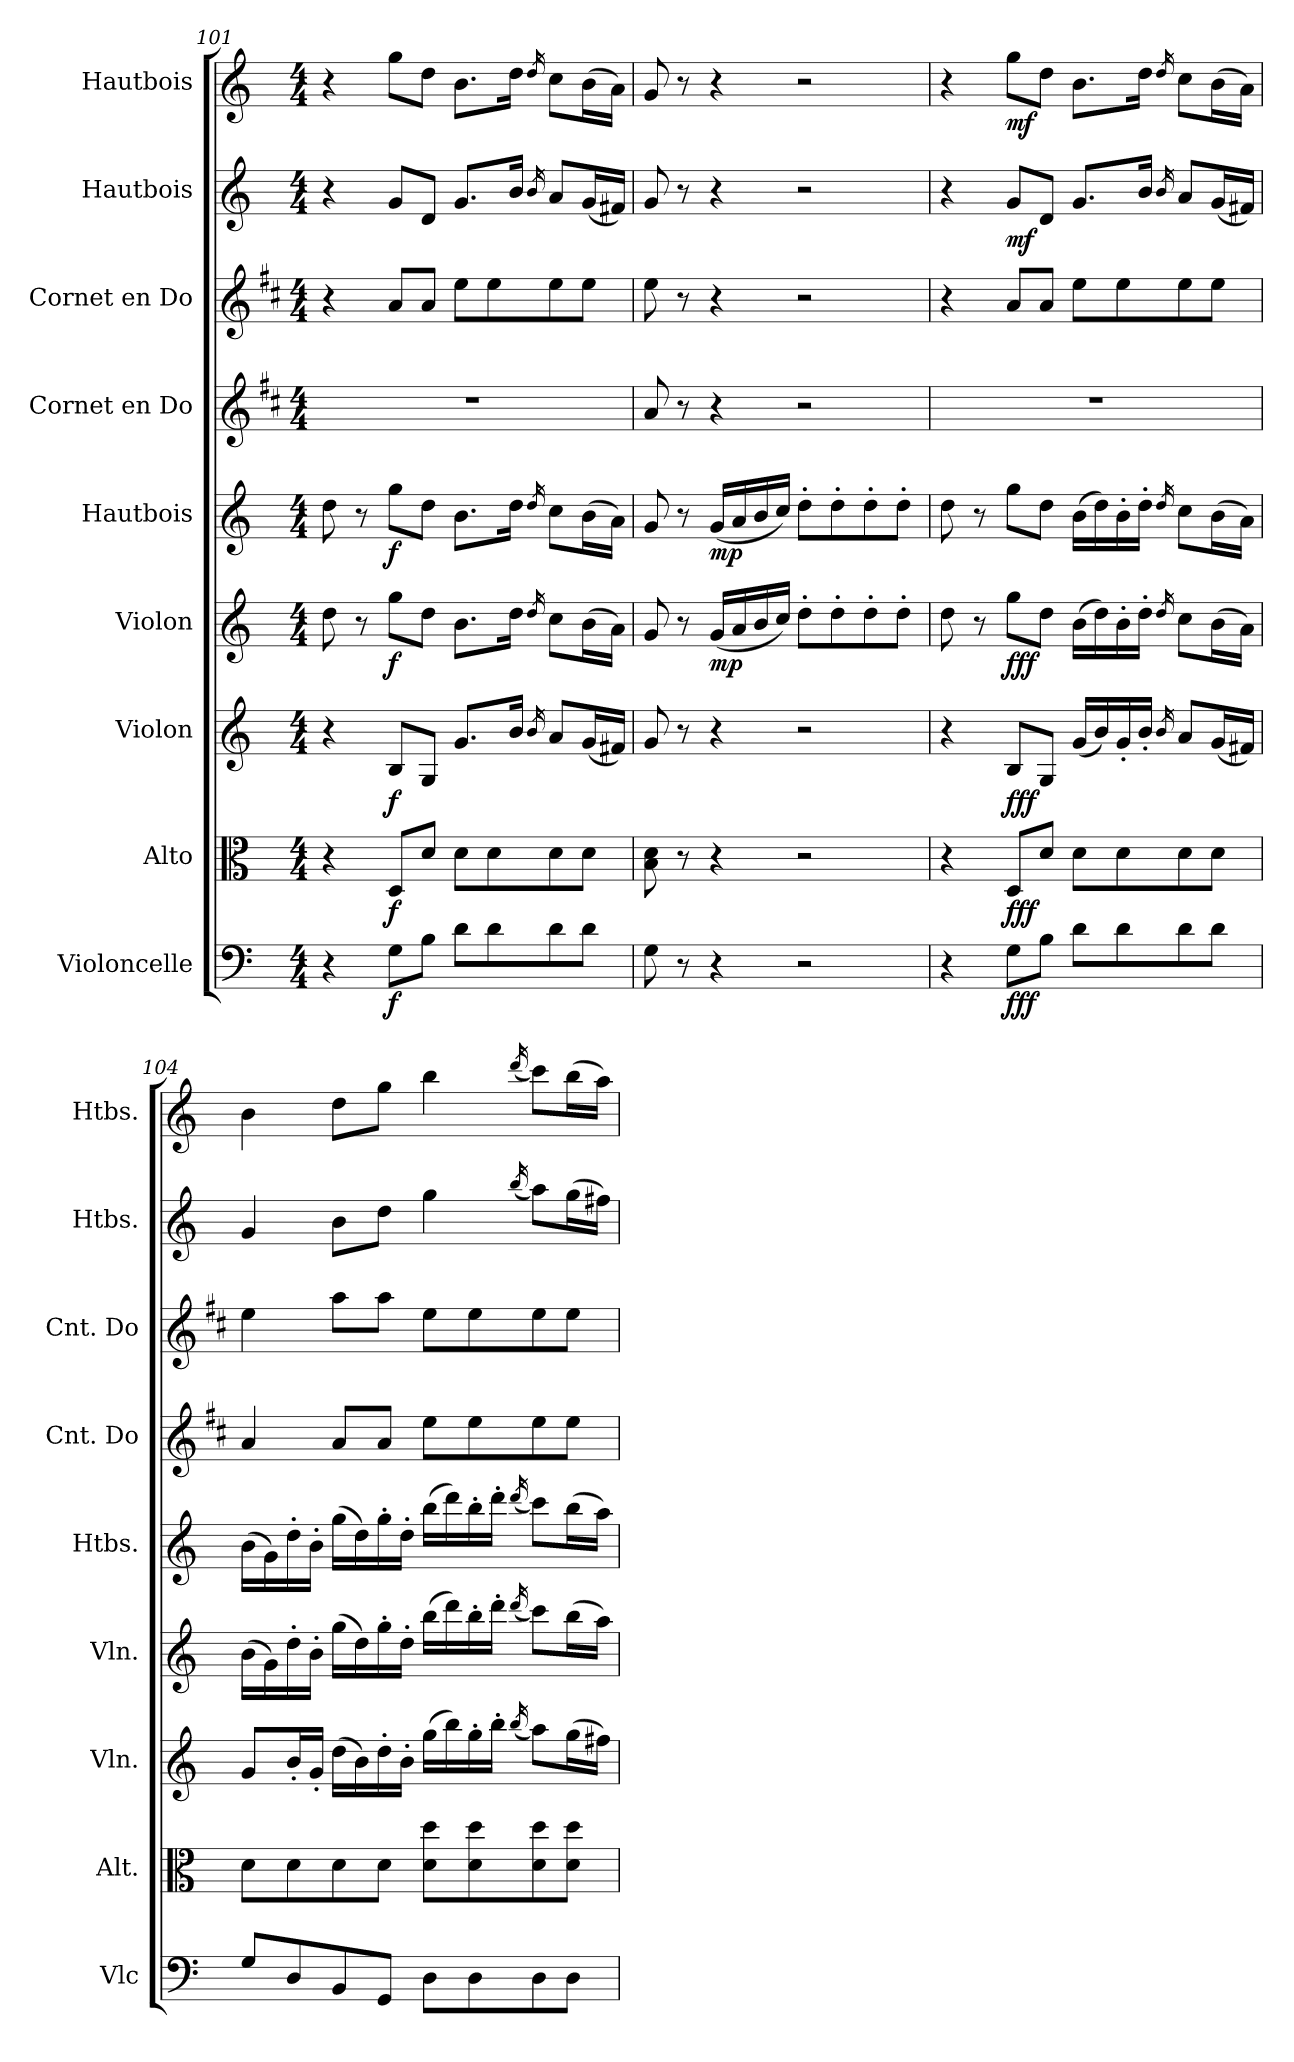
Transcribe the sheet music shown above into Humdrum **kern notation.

**kern	**dynam	**kern	**dynam	**kern	**dynam	**kern	**dynam	**kern	**dynam	**kern	**kern	**kern	**dynam	**kern	**dynam
*part9	*part9	*part8	*part8	*part7	*part7	*part6	*part6	*part5	*part5	*part4	*part3	*part2	*part2	*part1	*part1
*staff9	*staff9	*staff8	*staff8	*staff7	*staff7	*staff6	*staff6	*staff5	*staff5	*staff4	*staff3	*staff2	*staff2	*staff1	*staff1
*I"Violoncelle	*	*I"Alto	*	*I"Violon	*	*I"Violon	*	*I"Hautbois	*	*I"Cornet en Do	*I"Cornet en Do	*I"Hautbois	*	*I"Hautbois	*
*I'Vlc	*	*I'Alt.	*	*I'Vln.	*	*I'Vln.	*	*I'Htbs.	*	*I'Cnt. Do	*I'Cnt. Do	*I'Htbs.	*	*I'Htbs.	*
!!LO:PB:g=z
*clefF4	*	*clefC3	*	*clefG2	*	*clefG2	*	*clefG2	*	*clefG2	*clefG2	*clefG2	*	*clefG2	*
*	*	*	*	*	*	*	*	*	*	*ITrd1c2	*ITrd1c2	*	*	*	*
*k[]	*	*k[]	*	*k[]	*	*k[]	*	*k[]	*	*k[]	*k[]	*k[]	*	*k[]	*
*M4/4	*	*M4/4	*	*M4/4	*	*M4/4	*	*M4/4	*	*M4/4	*M4/4	*M4/4	*	*M4/4	*
=101	=101	=101	=101	=101	=101	=101	=101	=101	=101	=101	=101	=101	=101	=101	=101
4r	.	4r	.	4r	.	8dd\	.	8dd\	.	1r	4r	4r	.	4r	.
.	.	.	.	.	.	8r	.	8r	.	.	.	.	.	.	.
!	!LO:DY:b	!	!LO:DY:b	!	!LO:DY:b	!	!LO:DY:b	!	!LO:DY:b	!	!	!	!	!	!
8G\L	f	8D/L	f	8B/L	f	8gg\L	f	8gg\L	f	.	8g/L	8g/L	.	8gg\L	.
8B\J	.	8d/J	.	8G/J	.	8dd\J	.	8dd\J	.	.	8g/J	8d/J	.	8dd\J	.
8d\L	.	8d\L	.	8.g/L	.	8.b\L	.	8.b\L	.	.	8dd\L	8.g/L	.	8.b\L	.
8d\	.	8d\	.	.	.	.	.	.	.	.	8dd\	.	.	.	.
.	.	.	.	16b/Jk	.	16dd\Jk	.	16dd\Jk	.	.	.	16b/Jk	.	16dd\Jk	.
.	.	.	.	16qb/	.	16qdd/	.	16qdd/	.	.	.	16qb/	.	16qdd/	.
8d\	.	8d\	.	8a/L	.	8cc\L	.	8cc\L	.	.	8dd\	8a/L	.	8cc\L	.
8d\J	.	8d\J	.	(16g/L	.	(16b\L	.	(16b\L	.	.	8dd\J	(16g/L	.	(16b\L	.
.	.	.	.	16f#X/JJ)	.	16a\JJ)	.	16a\JJ)	.	.	.	16f#X/JJ)	.	16a\JJ)	.
=102	=102	=102	=102	=102	=102	=102	=102	=102	=102	=102	=102	=102	=102	=102	=102
8G\	.	8B\ 8d\	.	8g/	.	8g/	.	8g/	.	8g/	8dd\	8g/	.	8g/	.
8r	.	8r	.	8r	.	8r	.	8r	.	8r	8r	8r	.	8r	.
!	!	!	!	!	!	!	!LO:DY:b	!	!LO:DY:b	!	!	!	!	!	!
4r	.	4r	.	4r	.	(16g/LL	mp	(16g/LL	mp	4r	4r	4r	.	4r	.
.	.	.	.	.	.	16a/	.	16a/	.	.	.	.	.	.	.
.	.	.	.	.	.	16b/	.	16b/	.	.	.	.	.	.	.
.	.	.	.	.	.	16cc/JJ)	.	16cc/JJ)	.	.	.	.	.	.	.
2r	.	2r	.	2r	.	8dd'\L	.	8dd'\L	.	2r	2r	2r	.	2r	.
.	.	.	.	.	.	8dd'\	.	8dd'\	.	.	.	.	.	.	.
.	.	.	.	.	.	8dd'\	.	8dd'\	.	.	.	.	.	.	.
.	.	.	.	.	.	8dd'\J	.	8dd'\J	.	.	.	.	.	.	.
=103	=103	=103	=103	=103	=103	=103	=103	=103	=103	=103	=103	=103	=103	=103	=103
4r	.	4r	.	4r	.	8dd\	.	8dd\	.	1r	4r	4r	.	4r	.
.	.	.	.	.	.	8r	.	8r	.	.	.	.	.	.	.
!	!LO:DY:b	!	!LO:DY:b	!	!LO:DY:b	!	!LO:DY:b	!	!	!	!	!	!LO:DY:b	!	!LO:DY:b
8G\L	fff	8D/L	fff	8B/L	fff	8gg\L	fff	8gg\L	.	.	8g/L	8g/L	mf	8gg\L	mf
8B\J	.	8d/J	.	8G/J	.	8dd\J	.	8dd\J	.	.	8g/J	8d/J	.	8dd\J	.
8d\L	.	8d\L	.	(16g/LL	.	(16b\LL	.	(16b\LL	.	.	8dd\L	8.g/L	.	8.b\L	.
.	.	.	.	16b/)	.	16dd\)	.	16dd\)	.	.	.	.	.	.	.
8d\	.	8d\	.	16g'/	.	16b'\	.	16b'\	.	.	8dd\	.	.	.	.
.	.	.	.	16b'/JJ	.	16dd'\JJ	.	16dd'\JJ	.	.	.	16b/Jk	.	16dd\Jk	.
.	.	.	.	16qb/	.	16qdd/	.	16qdd/	.	.	.	16qb/	.	16qdd/	.
8d\	.	8d\	.	8a/L	.	8cc\L	.	8cc\L	.	.	8dd\	8a/L	.	8cc\L	.
8d\J	.	8d\J	.	(16g/L	.	(16b\L	.	(16b\L	.	.	8dd\J	(16g/L	.	(16b\L	.
.	.	.	.	16f#X/JJ)	.	16a\JJ)	.	16a\JJ)	.	.	.	16f#X/JJ)	.	16a\JJ)	.
!!LO:PB:g=z
=104	=104	=104	=104	=104	=104	=104	=104	=104	=104	=104	=104	=104	=104	=104	=104
8G/L	.	8d\L	.	8g/L	.	(16b\LL	.	(16b\LL	.	4g/	4dd\	4g/	.	4b\	.
.	.	.	.	.	.	16g\)	.	16g\)	.	.	.	.	.	.	.
8D/	.	8d\	.	16b'/L	.	16dd'\	.	16dd'\	.	.	.	.	.	.	.
.	.	.	.	16g'/JJ	.	16b'\JJ	.	16b'\JJ	.	.	.	.	.	.	.
8BB/	.	8d\	.	(16dd\LL	.	(16gg\LL	.	(16gg\LL	.	8g/L	8gg\L	8b\L	.	8dd\L	.
.	.	.	.	16b\)	.	16dd\)	.	16dd\)	.	.	.	.	.	.	.
8GG/J	.	8d\J	.	16dd'\	.	16gg'\	.	16gg'\	.	8g/J	8gg\J	8dd\J	.	8gg\J	.
.	.	.	.	16b'\JJ	.	16dd'\JJ	.	16dd'\JJ	.	.	.	.	.	.	.
8D\L	.	8d\ 8dd\L	.	(16gg\LL	.	(16bb\LL	.	(16bb\LL	.	8dd\L	8dd\L	4gg\	.	4bb\	.
.	.	.	.	16bb\)	.	16ddd\)	.	16ddd\)	.	.	.	.	.	.	.
8D\	.	8d\ 8dd\	.	16gg'\	.	16bb'\	.	16bb'\	.	8dd\	8dd\	.	.	.	.
.	.	.	.	16bb'\JJ	.	16ddd'\JJ	.	16ddd'\JJ	.	.	.	.	.	.	.
.	.	.	.	(16qbb/	.	(16qddd/	.	(16qddd/	.	.	.	(16qbb/	.	(16qddd/	.
8D\	.	8d\ 8dd\	.	8aa\L)	.	8ccc\L)	.	8ccc\L)	.	8dd\	8dd\	8aa\L)	.	8ccc\L)	.
8D\J	.	8d\ 8dd\J	.	(16gg\L	.	(16bb\L	.	(16bb\L	.	8dd\J	8dd\J	(16gg\L	.	(16bb\L	.
.	.	.	.	16ff#X\JJ)	.	16aa\JJ)	.	16aa\JJ)	.	.	.	16ff#X\JJ)	.	16aa\JJ)	.
=	=	=	=	=	=	=	=	=	=	=	=	=	=	=	=
*-	*-	*-	*-	*-	*-	*-	*-	*-	*-	*-	*-	*-	*-	*-	*-
